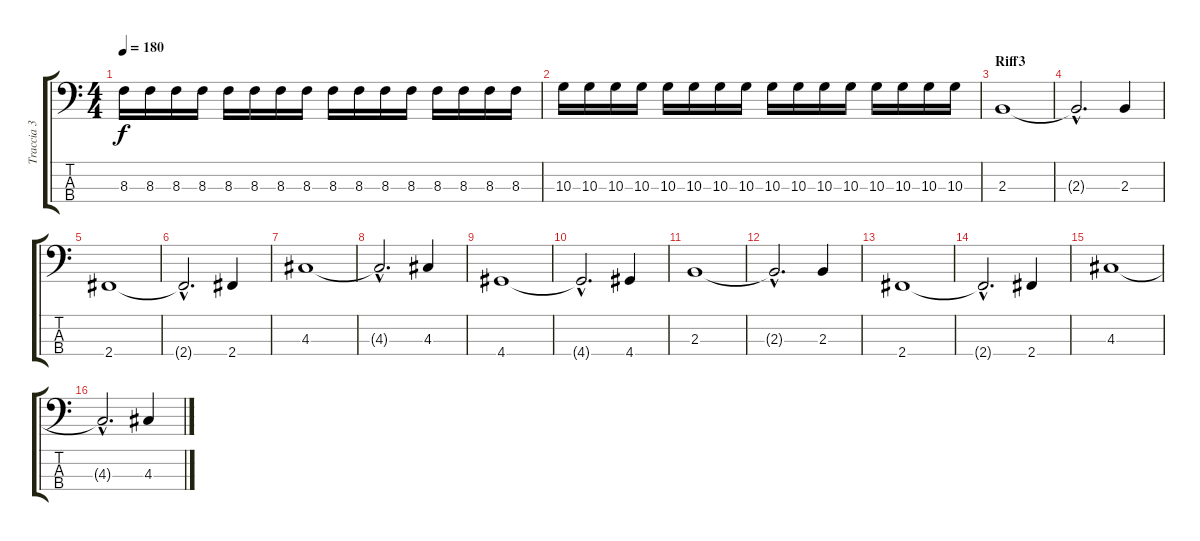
\track ("Traccia 3" "Traccia 3") {instrument electricbasspick}
\staff {score tabs}
\tuning (G2 D2 A1 E1) {hide}
\ts (4 4)
\tempo 180
\clef f4
\ks c
8.3.16{dy f} 8.3.16 8.3.16 8.3.16 8.3.16 8.3.16 8.3.16 8.3.16 8.3.16 8.3.16 8.3.16 8.3.16 8.3.16 8.3.16 8.3.16 8.3.16 |
10.3.16 10.3.16 10.3.16 10.3.16 10.3.16 10.3.16 10.3.16 10.3.16 10.3.16 10.3.16 10.3.16 10.3.16 10.3.16 10.3.16 10.3.16 10.3.16 |
\section ("" "Riff3")
2.3.1 |
2.3{hac t}.2{d} 2.3.4 |
2.4.1 |
2.4{hac t}.2{d} 2.4.4 |
4.3.1 |
4.3{hac t}.2{d} 4.3.4 |
4.4.1 |
4.4{hac t}.2{d} 4.4.4 |
2.3.1 |
2.3{hac t}.2{d} 2.3.4 |
2.4.1 |
2.4{hac t}.2{d} 2.4.4 |
4.3.1 |
4.3{hac t}.2{d} 4.3.4
